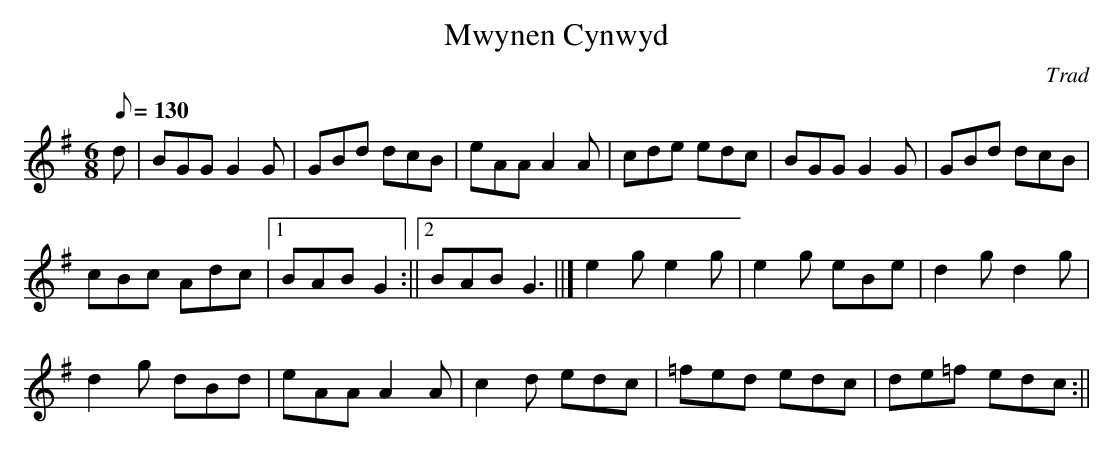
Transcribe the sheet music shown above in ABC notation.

X:1
T:Mwynen Cynwyd
M:6/8
L:1/8
Q:130
C:Trad
K:G
d|BGG G2 G|GBd dcB|eAA A2 A|cde edc|BGG G2 G|GBd dcB|!
cBc Adc|1BAB G2:||2BAB G3||]
e2ge2g|e2g eBe|d2gd2g|!d2g dBd|eAA A2A|c2d edc|=fed edc|de=f edc:||
